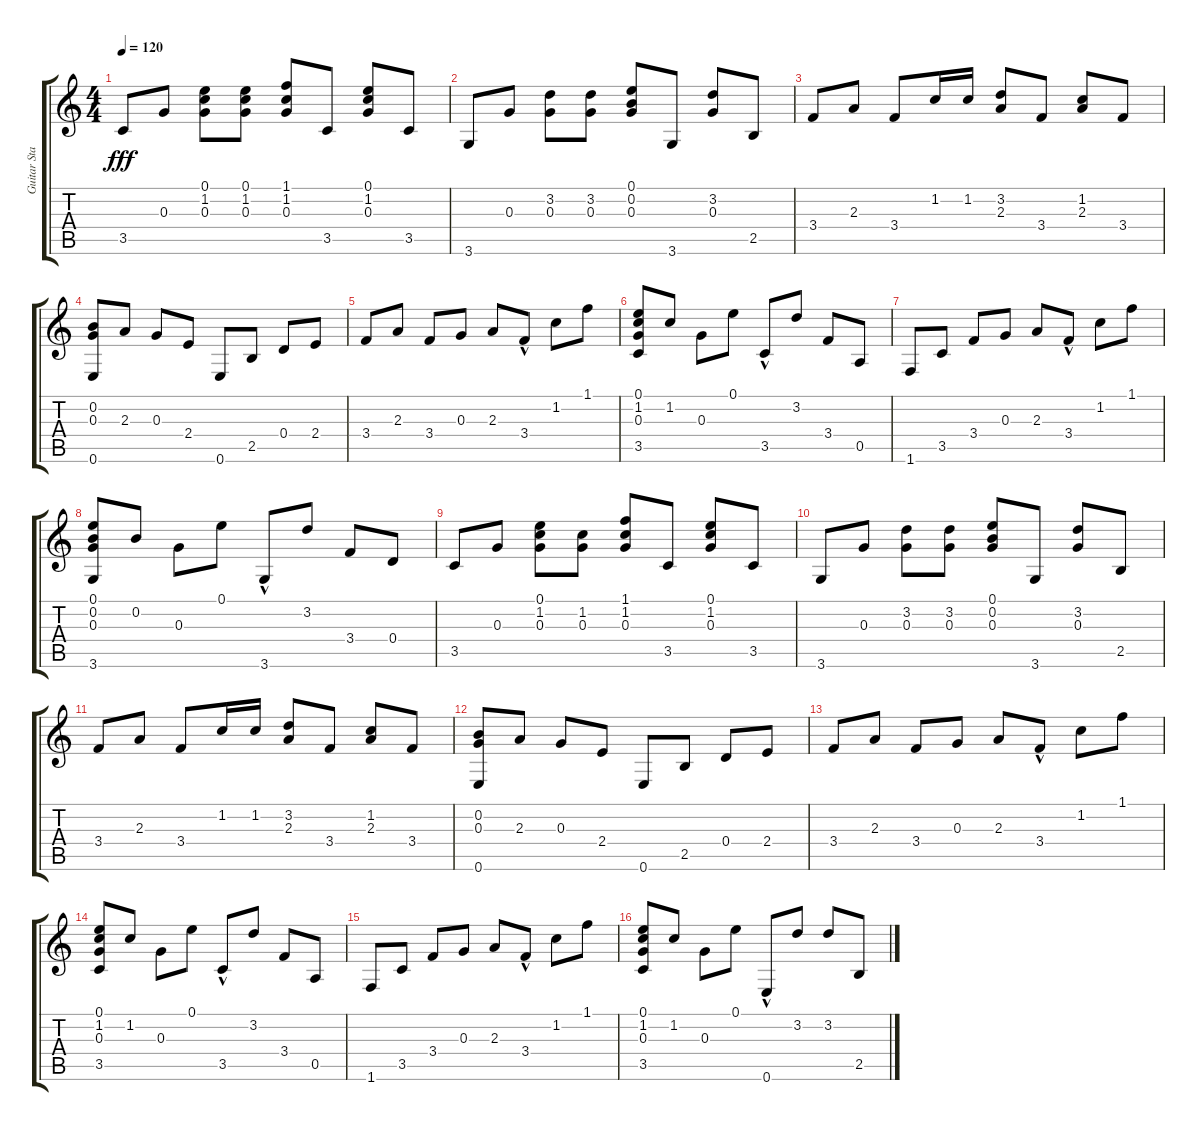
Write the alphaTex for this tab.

\track ("Guitar Standard" "Guitar Sta") {instrument acousticguitarsteel}
\staff {score tabs}
\tuning (E4 B3 G3 D3 A2 E2) {hide}
\ts (4 4)
\tempo 120
\clef g2
\ks c
3.5.8{dy fff instrument acousticguitarsteel} 0.3.8 (0.1 1.2 0.3).8 (0.1 1.2 0.3).8 (1.1 1.2 0.3).8 3.5.8 (0.1 1.2 0.3).8 3.5.8 |
3.6.8 0.3.8 (3.2 0.3).8 (3.2 0.3).8 (0.1 0.2 0.3).8 3.6.8 (3.2 0.3).8 2.5.8 |
3.4.8 2.3.8 3.4.8 1.2.16 1.2.16 (3.2 2.3).8 3.4.8 (1.2 2.3).8 3.4.8 |
(0.2 0.3 0.6).8 2.3.8 0.3.8 2.4.8 0.6.8 2.5.8 0.4.8 2.4.8 |
3.4.8 2.3.8 3.4.8 0.3.8 2.3.8 3.4{hac}.8 1.2.8 1.1.8 |
(0.1 1.2 0.3 3.5).8 1.2.8 0.3.8 0.1.8 3.5{hac}.8 3.2.8 3.4.8 0.5.8 |
1.6.8 3.5.8 3.4.8 0.3.8 2.3.8 3.4{hac}.8 1.2.8 1.1.8 |
(0.1 0.2 0.3 3.6).8 0.2.8 0.3.8 0.1.8 3.6{hac}.8 3.2.8 3.4.8 0.4.8 |
3.5.8 0.3.8 (0.1 1.2 0.3).8 (1.2 0.3).8 (1.1 1.2 0.3).8 3.5.8 (0.1 1.2 0.3).8 3.5.8 |
3.6.8 0.3.8 (3.2 0.3).8 (3.2 0.3).8 (0.1 0.2 0.3).8 3.6.8 (3.2 0.3).8 2.5.8 |
3.4.8 2.3.8 3.4.8 1.2.16 1.2.16 (3.2 2.3).8 3.4.8 (1.2 2.3).8 3.4.8 |
(0.2 0.3 0.6).8 2.3.8 0.3.8 2.4.8 0.6.8 2.5.8 0.4.8 2.4.8 |
3.4.8 2.3.8 3.4.8 0.3.8 2.3.8 3.4{hac}.8 1.2.8 1.1.8 |
(0.1 1.2 0.3 3.5).8 1.2.8 0.3.8 0.1.8 3.5{hac}.8 3.2.8 3.4.8 0.5.8 |
1.6.8 3.5.8 3.4.8 0.3.8 2.3.8 3.4{hac}.8 1.2.8 1.1.8 |
(0.1 1.2 0.3 3.5).8 1.2.8 0.3.8 0.1.8 0.6{hac}.8 3.2.8 3.2.8 2.5.8
